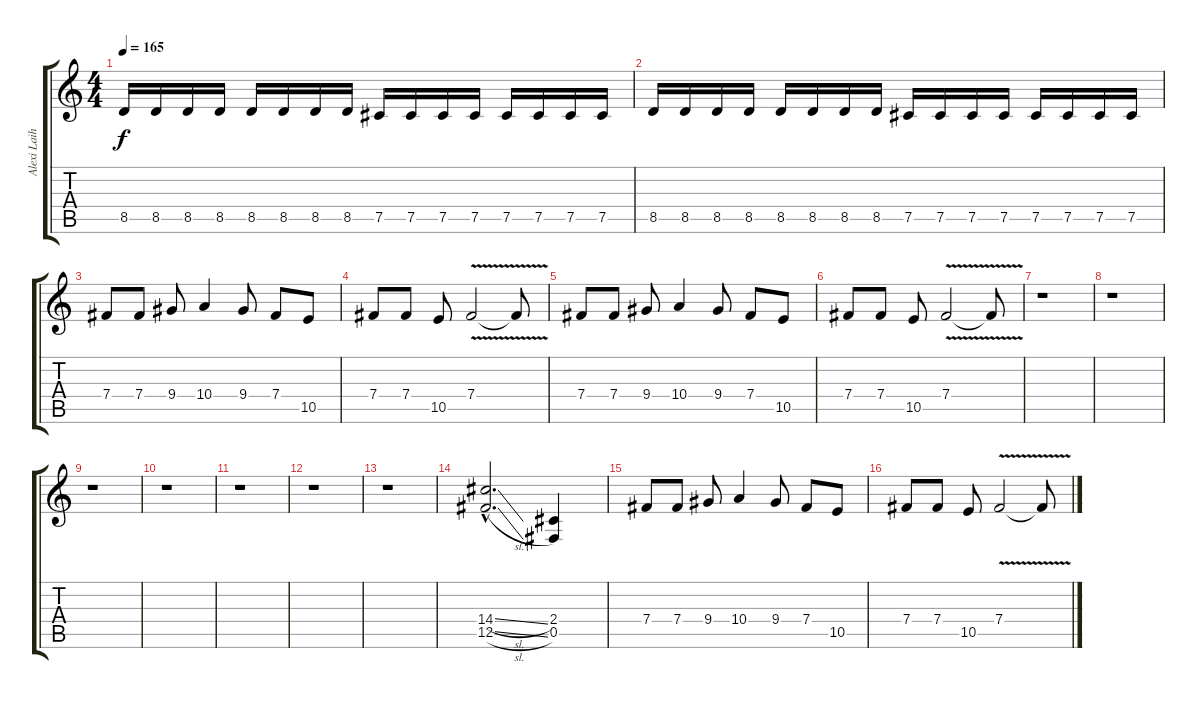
\track ("Alexi Laiho" "Alexi Laih") {instrument distortionguitar}
\staff {score tabs}
\tuning (Db4 Ab3 E3 B2 Gb2 Db2) {hide}
\ts (4 4)
\tempo 165
\clef g2
\ks c
8.5.16{dy f} 8.5.16 8.5.16 8.5.16 8.5.16 8.5.16 8.5.16 8.5.16 7.5.16 7.5.16 7.5.16 7.5.16 7.5.16 7.5.16 7.5.16 7.5.16 |
8.5.16 8.5.16 8.5.16 8.5.16 8.5.16 8.5.16 8.5.16 8.5.16 7.5.16 7.5.16 7.5.16 7.5.16 7.5.16 7.5.16 7.5.16 7.5.16 |
7.4.8 7.4.8 9.4.8 10.4.4 9.4.8 7.4.8 10.5.8 |
7.4.8 7.4.8 10.5.8 7.4{v}.2 7.4{t}.8 |
7.4.8 7.4.8 9.4.8 10.4.4 9.4.8 7.4.8 10.5.8 |
7.4.8 7.4.8 10.5.8 7.4{v}.2 7.4{t}.8 |
r.1 |
r.1 |
r.1 |
r.1 |
r.1 |
r.1 |
r.1 |
(14.4{sl hac} 12.5{sl hac}).2{d} (2.4 0.5).4 |
7.4.8 7.4.8 9.4.8 10.4.4 9.4.8 7.4.8 10.5.8 |
7.4.8 7.4.8 10.5.8 7.4{v}.2 7.4{t}.8
